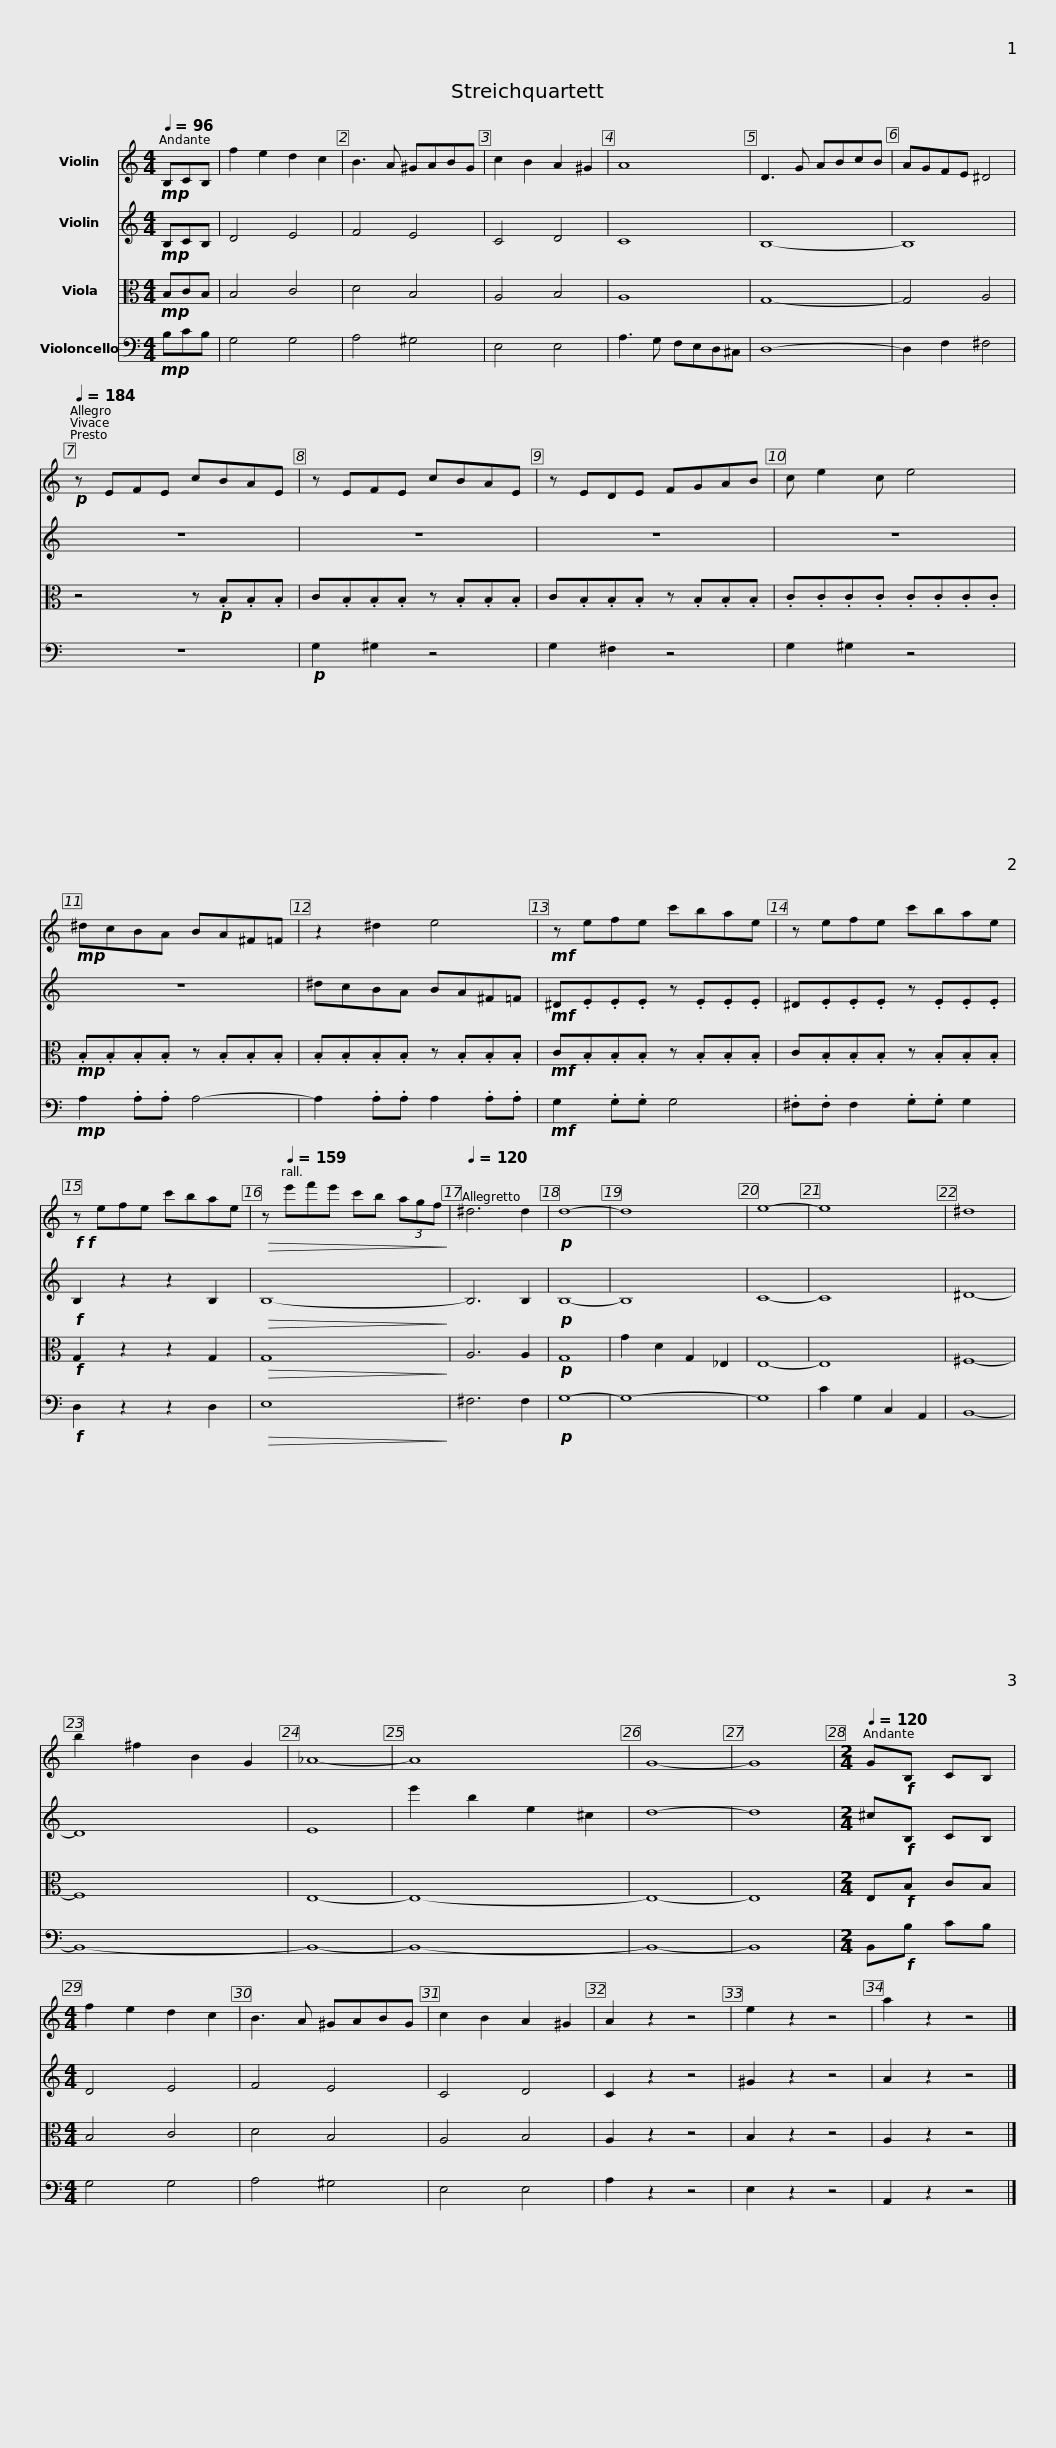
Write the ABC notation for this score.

X:1
%%score 1 2 3 4
L:1/8
Q:1/4=96
M:4/4
I:linebreak $
K:C
V:1 treble
V:2 treble
V:3 alto
V:4 bass
V:1
!mp! B,CB, | f2 e2 d2 c2 | B3 A ^GABG | c2 B2 A2 ^G2 | A8 | %5
 D3 G ABcB |$ AGFE ^D4 |[Q:1/4=132][Q:1/4=144][Q:1/4=184]!p! z EFE cBAE | z EFE cBAE | z EDE FGAB | %10
 c e2 c e4 |$!mp! ^dcBA BA^F=F | z2 ^d2 e4 |!mf! z efe c'bae | z efe c'bae |$ %15
!f!!f! z efe c'bae |!>(! z[Q:1/4=159] e'f'e' c'b (3agf!>)! |[Q:1/4=120] ^d6 d2 |!p! d8- | d8 | %20
 e8- | e8 | ^d8 |$ b2 ^f2 B2 G2 | _A8- | %25
 A8 | G8- | G8 |[M:2/4][Q:1/4=120] G!f!B, CB, |[M:4/4] f2 e2 d2 c2 | %30
 B3 A ^GABG | c2 B2 A2 ^G2 |$ A2 z2 z4 | e2 z2 z4 | a2 z2 z4 |] %35
V:2
!mp! B,CB, | D4 E4 | F4 E4 | C4 D4 | C8 | %5
 B,8- |$ B,8 | z8 | z8 | z8 | %10
 z8 |$ z8 | ^dcBA BA^F=F |!mf! ^D.E.E.E z .E.E.E | ^D.E.E.E z .E.E.E |$ %15
!f! B,2 z2 z2 B,2 |!>(! B,8-!>)! | B,6 B,2 |!p! B,8- | B,8 | %20
 C8- | C8 | ^D8- |$ D8 | E8 | %25
 e'2 b2 e2 ^c2 | d8- | d8 |[M:2/4] ^c!f!B, CB, |[M:4/4] D4 E4 | %30
 F4 E4 | C4 D4 |$ C2 z2 z4 | ^G2 z2 z4 | A2 z2 z4 |] %35
V:3
!mp! B,CB, | B,4 C4 | D4 B,4 | A,4 B,4 | A,8 | %5
 G,8- |$ G,4 A,4 | z4 z!p! .B,.B,.B, | C.B,.B,.B, z .B,.B,.B, | C.B,.B,.B, z .B,.B,.B, | %10
 .C.C.C.C .C.C.C.C |$!mp! .B,.B,.B,.B, z .B,.B,.B, | .B,.B,.B,.B, z .B,.B,.B, |!mf! C.B,.B,.B, z .B,.B,.B, | C.B,.B,.B, z .B,.B,.B, |$ %15
!f! G,2 z2 z2 G,2 |!>(! G,8!>)! | A,6 A,2 |!p! G,8 | G2 D2 G,2 _E,2 | %20
 E,8- | E,8 | ^F,8- |$ F,8 | E,8- | %25
 E,8- | E,8- | E,8 |[M:2/4] E,!f!B, CB, |[M:4/4] B,4 C4 | %30
 D4 B,4 | A,4 B,4 |$ A,2 z2 z4 | B,2 z2 z4 | A,2 z2 z4 |] %35
V:4
!mp! B,CB, | G,4 G,4 | A,4 ^G,4 | E,4 E,4 | A,3 G, F,E,D,^C, | %5
 D,8- |$ D,2 F,2 ^F,4 | z8 |!p! G,2 ^G,2 z4 | G,2 ^F,2 z4 | %10
 G,2 ^G,2 z4 |$!mp! A,2 .A,.A, A,4- | A,2 .A,.A, A,2 .A,.A, |!mf! G,2 .G,.G, G,4 | .^F,.F, F,2 .G,.G, G,2 |$ %15
!f! D,2 z2 z2 D,2 |!>(! E,8!>)! | ^F,6 F,2 |!p! G,8- | G,8- | %20
 G,8 | C2 G,2 C,2 A,,2 | B,,8- |$ B,,8- | B,,8- | %25
 B,,8- | B,,8- | B,,8 |[M:2/4] B,,!f!B, CB, |[M:4/4] G,4 G,4 | %30
 A,4 ^G,4 | E,4 E,4 |$ A,2 z2 z4 | E,2 z2 z4 | A,,2 z2 z4 |] %35
